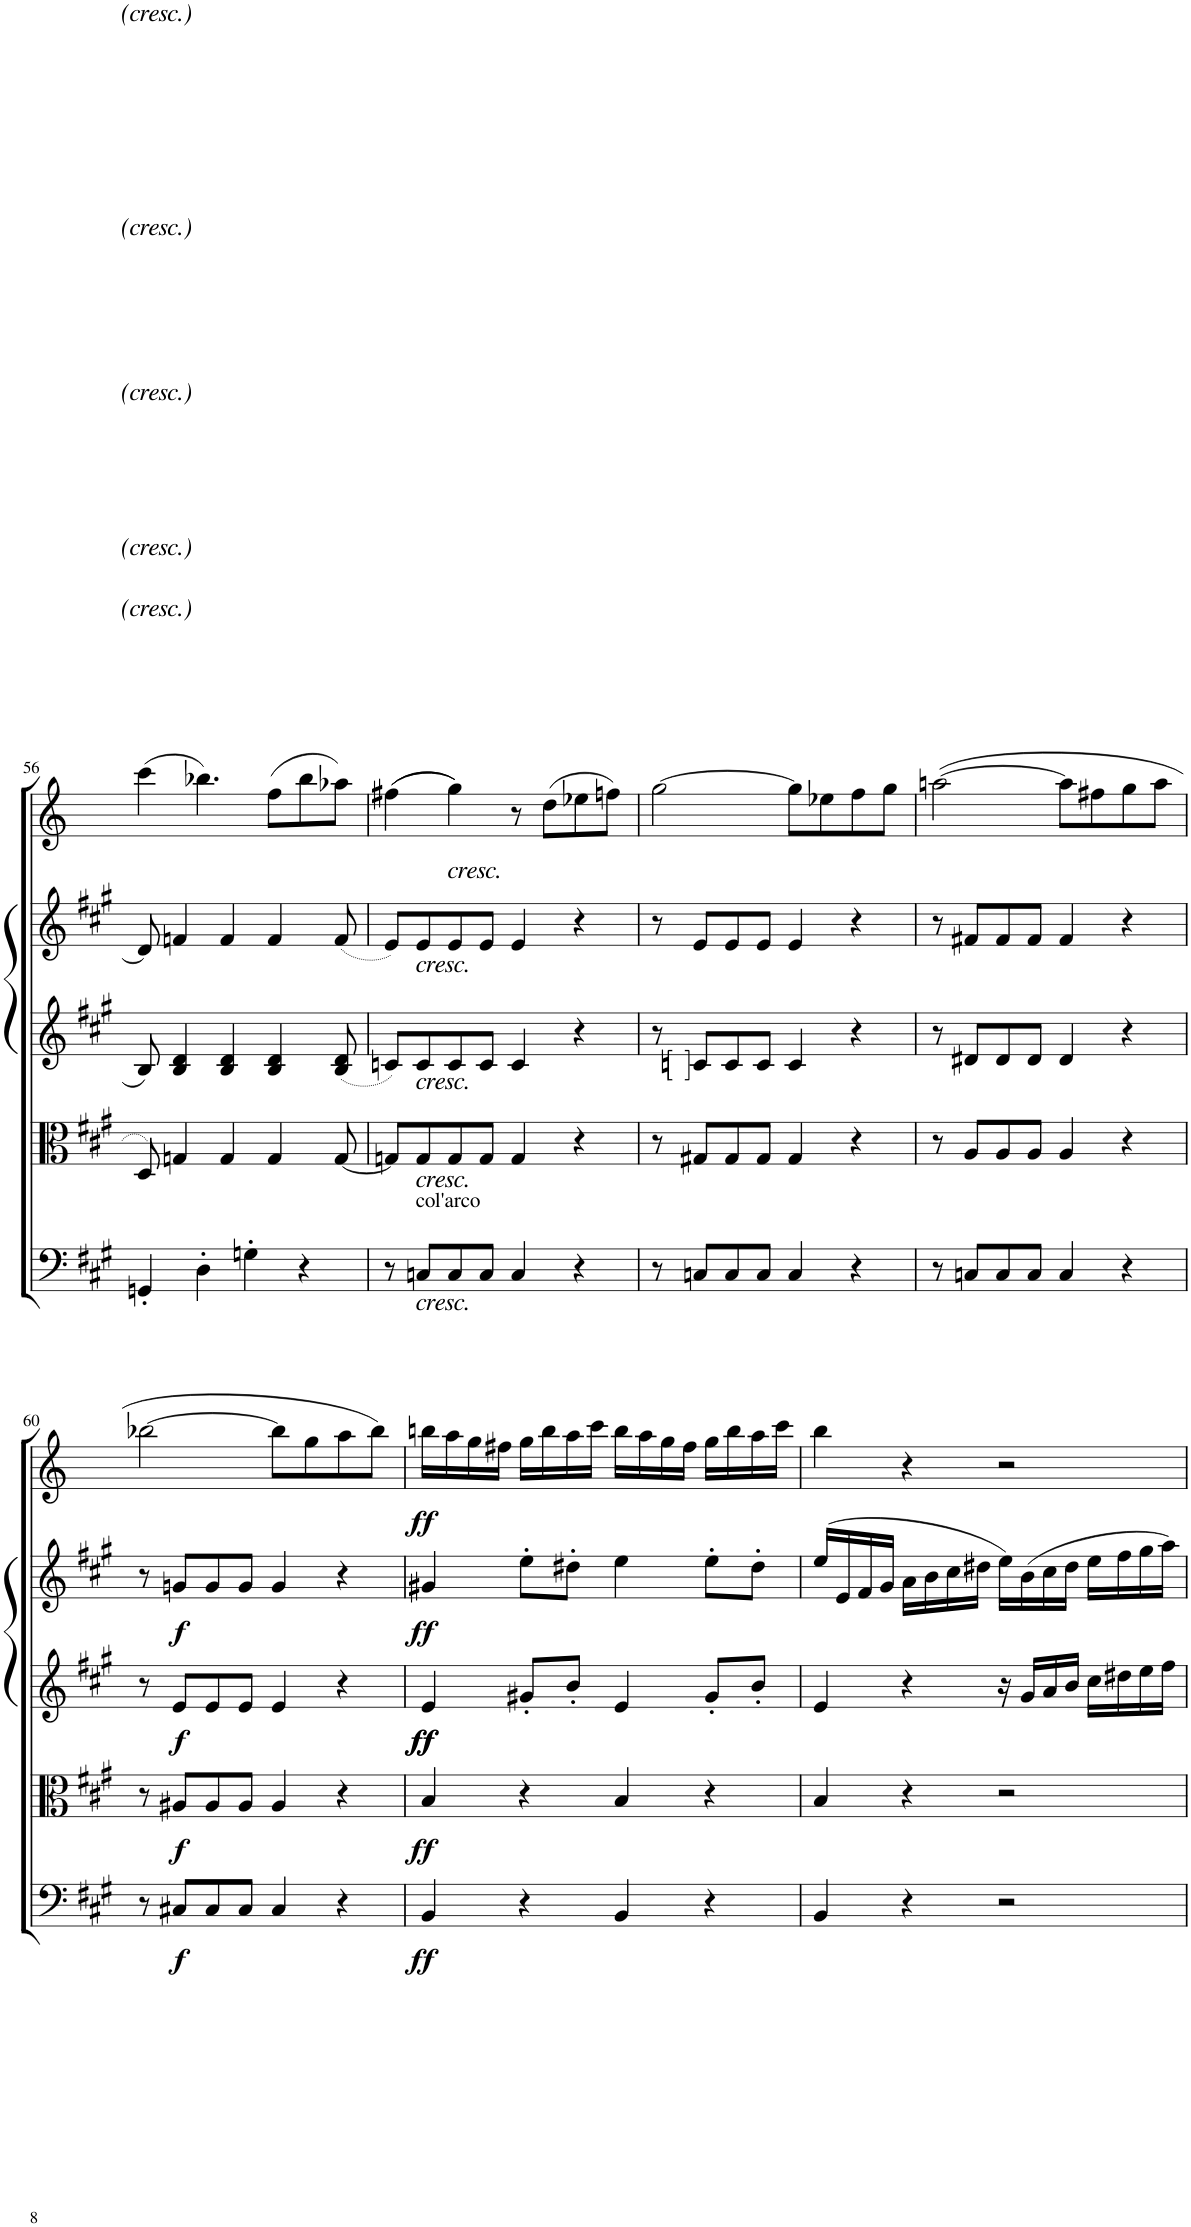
**kern	**dynam	**kern	**dynam	**kern	**dynam	**kern	**dynam	**kern	**dynam
*part5	*part5	*part4	*part4	*part3	*part3	*part2	*part2	*part1	*part1
*staff5	*staff5	*staff4	*staff4	*staff3	*staff3	*staff2	*staff2	*staff1	*staff1
*I"Violoncello	*	*I"Viola	*	*I"Violino II	*	*I"Violino I	*	*I"Clarinetto in La/A	*
*I'Vc	*	*I'Vla	*	*I'Vln	*	*I'Vln	*	*I'Cl	*
!!LO:PB:g=z
*clefF4	*	*clefC3	*	*clefG2	*	*clefG2	*	*clefG2	*
*	*	*	*	*	*	*	*	*Trd2c3	*
*k[f#c#g#]	*	*k[f#c#g#]	*	*k[f#c#g#]	*	*k[f#c#g#]	*	*k[]	*
*M4/4	*	*M4/4	*	*M4/4	*	*M4/4	*	*M4/4	*
*met(c)	*	*met(c)	*	*met(c)	*	*met(c)	*	*met(c)	*
=56	=56	=56	=56	=56	=56	=56	=56	=56	=56
4GGn'/	.	8D/	.	8B/	.	8d/]	.	(4ccc\	.
.	.	4Gn/	.	4B/ 4d/	.	4fn/	.	.	.
4D'\	.	.	.	.	.	.	.	4.bb-X\)	.
.	.	4G/	.	4B/ 4d/	.	4f/	.	.	.
4Gn'\	.	.	.	.	.	.	.	.	.
.	.	4G/	.	4B/ 4d/	.	4f/	.	(8ff\L	.
4r	.	.	.	.	.	.	.	8bb-\	.
.	.	[8G/	.	(8B/ 8d/	.	(8f/	.	8aa-X\J)	.
=57	=57	=57	=57	=57	=57	=57	=57	=57	=57
8r	.	8Gn/L]	.	8cn/L)	.	8e/L)	.	((4ff#X\	.
!	!	!	!	!	!	!LO:TX:b:i:t=cresc.	!	!	!
!	!	!	!	!LO:TX:b:i:t=cresc.	!	!	!	!	!
!	!	!LO:TX:b:i:t=cresc.	!	!	!	!	!	!	!
!LO:TX:a:t=col'arco	!	!	!	!	!	!	!	!	!
!LO:TX:b:i:t=cresc.	!	!	!	!	!	!	!	!	!
8Cn/L	.	8G/	.	8c/	.	8e/	.	.	.
!	!	!	!	!	!	!	!	!LO:TX:b:i:t=cresc.	!
8C/	.	8G/	.	8c/	.	8e/	.	4gg\))	.
8C/J	.	8G/J	.	8c/J	.	8e/J	.	.	.
4C/	.	4G/	.	4c/	.	4e/	.	8r	.
.	.	.	.	.	.	.	.	(8dd\L	.
4r	.	4r	.	4r	.	4r	.	8ee-X\	.
.	.	.	.	.	.	.	.	8ffn\J)	.
=58	=58	=58	=58	=58	=58	=58	=58	=58	=58
8r	.	8r	.	8r	.	8r	.	[2gg\	.
8Cn/L	.	8G#X/L	.	8cn/L	.	8e/L	.	.	.
8C/	.	8G#/	.	8c/	.	8e/	.	.	.
8C/J	.	8G#/J	.	8c/J	.	8e/J	.	.	.
4C/	.	4G#/	.	4c/	.	4e/	.	8gg\L]	.
.	.	.	.	.	.	.	.	8ee-X\	.
4r	.	4r	.	4r	.	4r	.	8ff\	.
.	.	.	.	.	.	.	.	8gg\J	.
=59	=59	=59	=59	=59	=59	=59	=59	=59	=59
8r	.	8r	.	8r	.	8r	.	([2aan\	.
8Cn/L	.	8A/L	.	8d#X/L	.	8f#X/L	.	.	.
8C/	.	8A/	.	8d#/	.	8f#/	.	.	.
8C/J	.	8A/J	.	8d#/J	.	8f#/J	.	.	.
4C/	.	4A/	.	4d#/	.	4f#/	.	8aa\L]	.
.	.	.	.	.	.	.	.	8ff#X\	.
4r	.	4r	.	4r	.	4r	.	8gg\	.
.	.	.	.	.	.	.	.	8aa\J	.
!!LO:LB:g=z
=60	=60	=60	=60	=60	=60	=60	=60	=60	=60
8r	.	8r	.	8r	.	8r	.	[2bb-X\	.
!	!LO:DY:b	!	!LO:DY:b	!	!LO:DY:b	!	!LO:DY:b	!	!
8C#X/L	f	8A#X/L	f	8e/L	f	8gn/L	f	.	.
8C#/	.	8A#/	.	8e/	.	8g/	.	.	.
8C#/J	.	8A#/J	.	8e/J	.	8g/J	.	.	.
4C#/	.	4A#/	.	4e/	.	4g/	.	8bb-\L]	.
.	.	.	.	.	.	.	.	8gg\	.
4r	.	4r	.	4r	.	4r	.	8aa\	.
.	.	.	.	.	.	.	.	8bb-\J)	.
=61	=61	=61	=61	=61	=61	=61	=61	=61	=61
!	!LO:DY:b	!	!LO:DY:b	!	!LO:DY:b	!	!	!	!
!	!	!	!	!	!LO:DY:n=1:b	!	!LO:DY:b	!	!LO:DY:b
4BB/	ff	4B/	ff	4e/	ff ff	4g#X/	ff	16bbn\LL	ff
.	.	.	.	.	.	.	.	16aa\	.
.	.	.	.	.	.	.	.	16gg\	.
.	.	.	.	.	.	.	.	16ff#X\JJ	.
4r	.	4r	.	8g#X'/L	.	8ee'\L	.	16gg\LL	.
.	.	.	.	.	.	.	.	16bb\	.
.	.	.	.	8b'/J	.	8dd#X'\J	.	16aa\	.
.	.	.	.	.	.	.	.	16ccc\JJ	.
4BB/	.	4B/	.	4e/	.	4ee\	.	16bb\LL	.
.	.	.	.	.	.	.	.	16aa\	.
.	.	.	.	.	.	.	.	16gg\	.
.	.	.	.	.	.	.	.	16ff#\JJ	.
4r	.	4r	.	8g#'/L	.	8ee'\L	.	16gg\LL	.
.	.	.	.	.	.	.	.	16bb\	.
.	.	.	.	8b'/J	.	8dd#'\J	.	16aa\	.
.	.	.	.	.	.	.	.	16ccc\JJ	.
=62	=62	=62	=62	=62	=62	=62	=62	=62	=62
4BB/	.	4B/	.	4e/	.	(16ee/LL	.	4bb\	.
.	.	.	.	.	.	16e/	.	.	.
.	.	.	.	.	.	16f#/	.	.	.
.	.	.	.	.	.	16g#/JJ	.	.	.
4r	.	4r	.	4r	.	16a\LL	.	4r	.
.	.	.	.	.	.	16b\	.	.	.
.	.	.	.	.	.	16cc#\	.	.	.
.	.	.	.	.	.	16dd#X\JJ	.	.	.
2r	.	2r	.	16r	.	16ee\LL)	.	2r	.
.	.	.	.	16g#/LL	.	(16b\	.	.	.
.	.	.	.	16a/	.	16cc#\	.	.	.
.	.	.	.	16b/JJ	.	16dd#\JJ	.	.	.
.	.	.	.	16cc#\LL	.	16ee\LL	.	.	.
.	.	.	.	16dd#X\	.	16ff#\	.	.	.
.	.	.	.	16ee\	.	16gg#\	.	.	.
.	.	.	.	16ff#\JJ	.	16aa\JJ)	.	.	.
=	=	=	=	=	=	=	=	=	=
*-	*-	*-	*-	*-	*-	*-	*-	*-	*-
